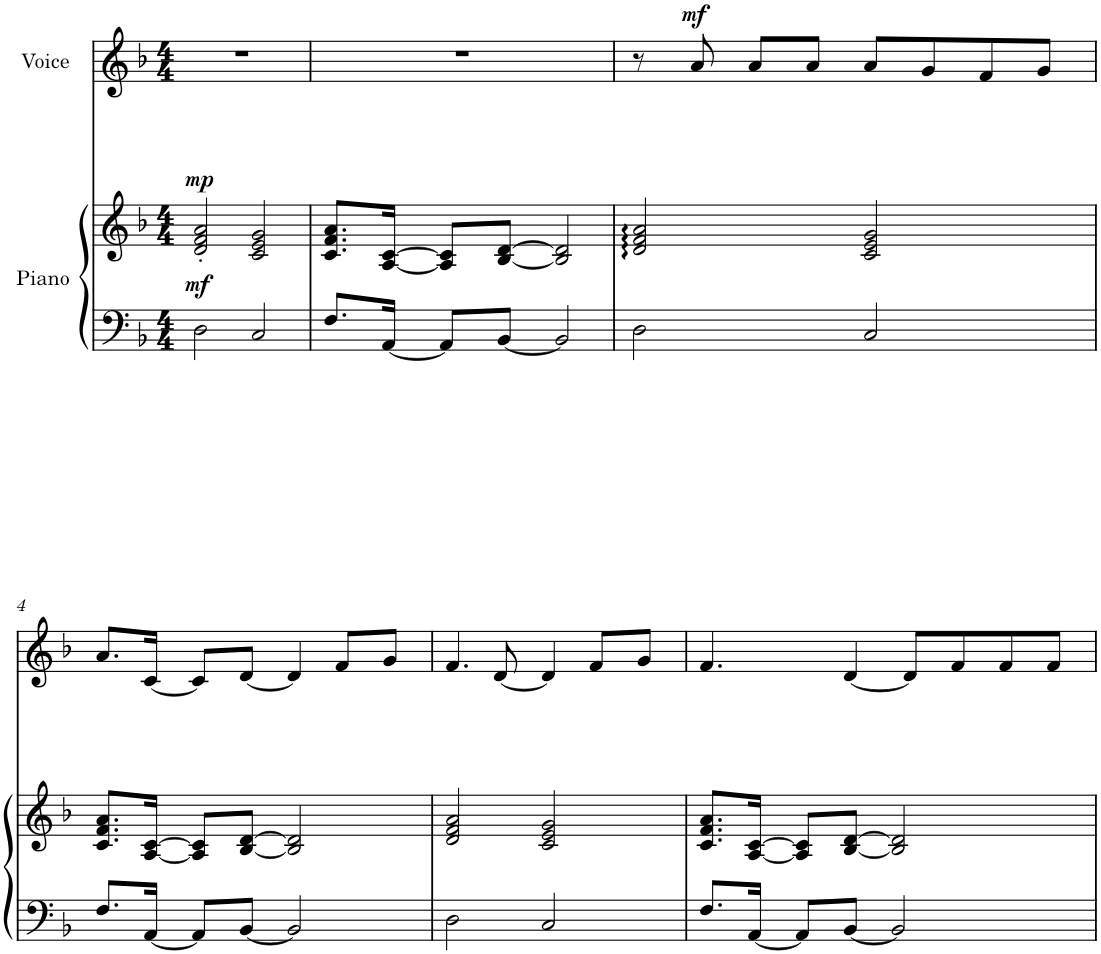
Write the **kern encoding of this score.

**kern	**kern	**dynam	**kern	**dynam
*part2	*part2	*part2	*part1	*part1
*staff3	*staff2	*staff2/3	*staff1	*staff1
*I"Piano	*	*	*I"Voice	*
*I'Pno	*	*	*I'V	*
*clefF4	*clefG2	*	*clefG2	*
*k[b-]	*k[b-]	*	*k[b-]	*
*M4/4	*M4/4	*	*M4/4	*
=1	=1	=1	=1	=1
!	!	!LO:DY:a	!	!
!	!	!LO:DY:n=1:b	!	!
2D\	2d/' 2f/' 2a/'	mp mf	1r	.
2C/	2c/ 2e/ 2g/	.	.	.
=2	=2	=2	=2	=2
8.F/L	8.c/ 8.f/ 8.a/L	.	1r	.
[<16AA/Jk	[<16A/ [>16c/Jk	.	.	.
8AA/L]	8A/] 8c/]L	.	.	.
[<8BB-/J	[<8B-/ [>8d/J	.	.	.
2BB-/]	2B-/] 2d/]	.	.	.
=3	=3	=3	=3	=3
2D\	2d/: 2f/: 2a/:	.	8r	.
!	!	!	!	!LO:DY:a
.	.	.	8a/	mf
.	.	.	8a/L	.
.	.	.	8a/J	.
2C/	2c/ 2e/ 2g/	.	8a/L	.
.	.	.	8g/	.
.	.	.	8f/	.
.	.	.	8g/J	.
!!LO:LB:g=z
=4	=4	=4	=4	=4
8.F/L	8.c/ 8.f/ 8.a/L	.	8.a/L	.
[<16AA/Jk	[<16A/ [>16c/Jk	.	[<16c/Jk	.
8AA/L]	8A/] 8c/]L	.	8c/L]	.
[<8BB-/J	[<8B-/ [>8d/J	.	[<8d/J	.
2BB-/]	2B-/] 2d/]	.	4d/]	.
.	.	.	8f/L	.
.	.	.	8g/J	.
=5	=5	=5	=5	=5
2D\	2d/ 2f/ 2a/	.	4.f/	.
.	.	.	[<8d/	.
2C/	2c/ 2e/ 2g/	.	4d/]	.
.	.	.	8f/L	.
.	.	.	8g/J	.
=6	=6	=6	=6	=6
8.F/L	8.c/ 8.f/ 8.a/L	.	4.f/	.
[<16AA/Jk	[<16A/ [>16c/Jk	.	.	.
8AA/L]	8A/] 8c/]L	.	.	.
[<8BB-/J	[<8B-/ [>8d/J	.	[<4d/	.
2BB-/]	2B-/] 2d/]	.	.	.
.	.	.	8d/L]	.
.	.	.	8f/	.
.	.	.	8f/	.
8ryy	8ryy	.	8f/J	.
=	=	=	=	=
*-	*-	*-	*-	*-
